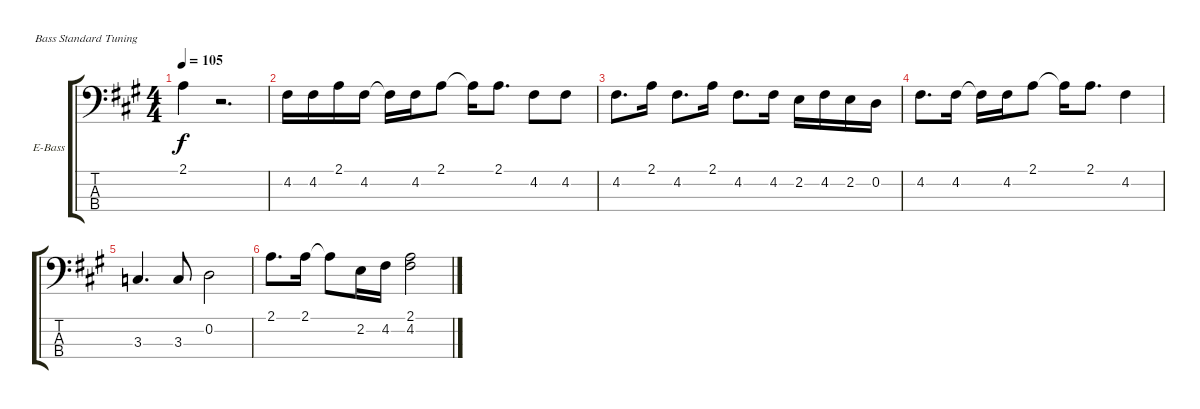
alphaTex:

\bracketExtendMode groupsimilarinstruments
\firstSystemTrackNameOrientation horizontal
\otherSystemsTrackNameOrientation horizontal
\track ("Electric Bass" "E-Bass") {instrument electricbassfinger}
\staff {score tabs}
\tuning (G2 D2 A1 E1)
\ts (4 4)
\tempo 105
\clef f4
\scale
0.333333
\ks a
2.1.4{dy f} r.2{d} |
\scale
0.333333 4.2.16 4.2.16 2.1.16 4.2.16 4.2{t}.16 4.2.16 2.1.8 2.1{t}.16 2.1.8{d} 4.2.8 4.2.8 |
\scale
0.333333 4.2.8{d} 2.1.16 4.2.8{d} 2.1.16 4.2.8{d} 4.2.16 2.2.16 4.2.16 2.2.16 0.2.16 |
\scale
0.333333 4.2.8{d} 4.2.16 4.2{t}.16 4.2.16 2.1.8 2.1{t}.16 2.1.8{d} 4.2.4 |
3.3.4{d} 3.3.8 0.2.2 |
2.1.8{d} 2.1.16 2.1{t}.8 2.2.16 4.2.16 (2.1 4.2).2
